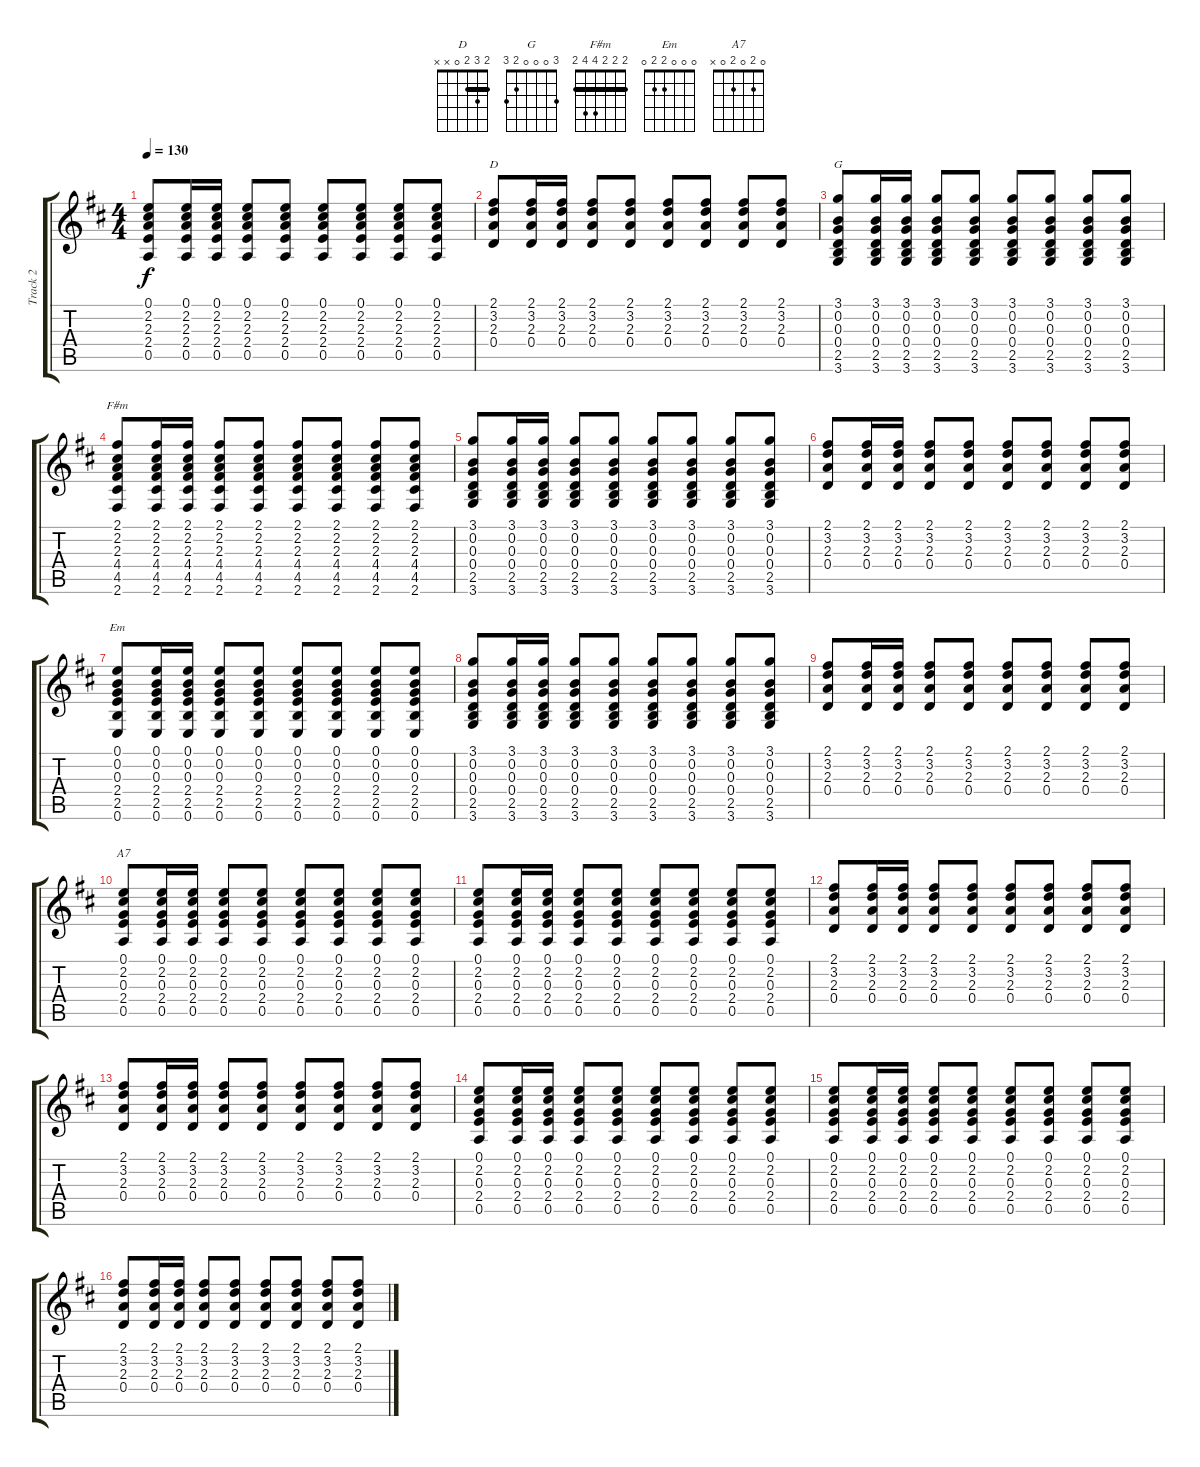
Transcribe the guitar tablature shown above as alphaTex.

\track ("Track 2" "Track 2") {instrument acousticguitarsteel}
\staff {score tabs}
\tuning (E4 B3 G3 D3 A2 E2) {hide}
\chord ("D" 2 3 2 0 x x) {barre 2}
\chord ("G" 3 0 0 0 2 3)
\chord ("F#m" 2 2 2 4 4 2) {barre 2}
\chord ("Em" 0 0 0 2 2 0)
\chord ("A7" 0 2 0 2 0 x)
\ts (4 4)
\tempo 130
\clef g2
\ks d
(0.1 2.2 2.3 2.4 0.5).8{dy f} (0.1 2.2 2.3 2.4 0.5).16 (0.1 2.2 2.3 2.4 0.5).16 (0.1 2.2 2.3 2.4 0.5).8 (0.1 2.2 2.3 2.4 0.5).8 (0.1 2.2 2.3 2.4 0.5).8 (0.1 2.2 2.3 2.4 0.5).8 (0.1 2.2 2.3 2.4 0.5).8 (0.1 2.2 2.3 2.4 0.5).8 |
(2.1 3.2 2.3 0.4).8{ch "D"} (2.1 3.2 2.3 0.4).16 (2.1 3.2 2.3 0.4).16 (2.1 3.2 2.3 0.4).8 (2.1 3.2 2.3 0.4).8 (2.1 3.2 2.3 0.4).8 (2.1 3.2 2.3 0.4).8 (2.1 3.2 2.3 0.4).8 (2.1 3.2 2.3 0.4).8 |
(3.1 0.2 0.3 0.4 2.5 3.6).8{ch "G"} (3.1 0.2 0.3 0.4 2.5 3.6).16 (3.1 0.2 0.3 0.4 2.5 3.6).16 (3.1 0.2 0.3 0.4 2.5 3.6).8 (3.1 0.2 0.3 0.4 2.5 3.6).8 (3.1 0.2 0.3 0.4 2.5 3.6).8 (3.1 0.2 0.3 0.4 2.5 3.6).8 (3.1 0.2 0.3 0.4 2.5 3.6).8 (3.1 0.2 0.3 0.4 2.5 3.6).8 |
(2.1 2.2 2.3 4.4 4.5 2.6).8{ch "F#m"} (2.1 2.2 2.3 4.4 4.5 2.6).16 (2.1 2.2 2.3 4.4 4.5 2.6).16 (2.1 2.2 2.3 4.4 4.5 2.6).8 (2.1 2.2 2.3 4.4 4.5 2.6).8 (2.1 2.2 2.3 4.4 4.5 2.6).8 (2.1 2.2 2.3 4.4 4.5 2.6).8 (2.1 2.2 2.3 4.4 4.5 2.6).8 (2.1 2.2 2.3 4.4 4.5 2.6).8 |
(3.1 0.2 0.3 0.4 2.5 3.6).8 (3.1 0.2 0.3 0.4 2.5 3.6).16 (3.1 0.2 0.3 0.4 2.5 3.6).16 (3.1 0.2 0.3 0.4 2.5 3.6).8 (3.1 0.2 0.3 0.4 2.5 3.6).8 (3.1 0.2 0.3 0.4 2.5 3.6).8 (3.1 0.2 0.3 0.4 2.5 3.6).8 (3.1 0.2 0.3 0.4 2.5 3.6).8 (3.1 0.2 0.3 0.4 2.5 3.6).8 |
(2.1 3.2 2.3 0.4).8 (2.1 3.2 2.3 0.4).16 (2.1 3.2 2.3 0.4).16 (2.1 3.2 2.3 0.4).8 (2.1 3.2 2.3 0.4).8 (2.1 3.2 2.3 0.4).8 (2.1 3.2 2.3 0.4).8 (2.1 3.2 2.3 0.4).8 (2.1 3.2 2.3 0.4).8 |
(0.1 0.2 0.3 2.4 2.5 0.6).8{ch "Em"} (0.1 0.2 0.3 2.4 2.5 0.6).16 (0.1 0.2 0.3 2.4 2.5 0.6).16 (0.1 0.2 0.3 2.4 2.5 0.6).8 (0.1 0.2 0.3 2.4 2.5 0.6).8 (0.1 0.2 0.3 2.4 2.5 0.6).8 (0.1 0.2 0.3 2.4 2.5 0.6).8 (0.1 0.2 0.3 2.4 2.5 0.6).8 (0.1 0.2 0.3 2.4 2.5 0.6).8 |
(3.1 0.2 0.3 0.4 2.5 3.6).8 (3.1 0.2 0.3 0.4 2.5 3.6).16 (3.1 0.2 0.3 0.4 2.5 3.6).16 (3.1 0.2 0.3 0.4 2.5 3.6).8 (3.1 0.2 0.3 0.4 2.5 3.6).8 (3.1 0.2 0.3 0.4 2.5 3.6).8 (3.1 0.2 0.3 0.4 2.5 3.6).8 (3.1 0.2 0.3 0.4 2.5 3.6).8 (3.1 0.2 0.3 0.4 2.5 3.6).8 |
(2.1 3.2 2.3 0.4).8 (2.1 3.2 2.3 0.4).16 (2.1 3.2 2.3 0.4).16 (2.1 3.2 2.3 0.4).8 (2.1 3.2 2.3 0.4).8 (2.1 3.2 2.3 0.4).8 (2.1 3.2 2.3 0.4).8 (2.1 3.2 2.3 0.4).8 (2.1 3.2 2.3 0.4).8 |
(0.1 2.2 0.3 2.4 0.5).8{ch "A7"} (0.1 2.2 0.3 2.4 0.5).16 (0.1 2.2 0.3 2.4 0.5).16 (0.1 2.2 0.3 2.4 0.5).8 (0.1 2.2 0.3 2.4 0.5).8 (0.1 2.2 0.3 2.4 0.5).8 (0.1 2.2 0.3 2.4 0.5).8 (0.1 2.2 0.3 2.4 0.5).8 (0.1 2.2 0.3 2.4 0.5).8 |
(0.1 2.2 0.3 2.4 0.5).8 (0.1 2.2 0.3 2.4 0.5).16 (0.1 2.2 0.3 2.4 0.5).16 (0.1 2.2 0.3 2.4 0.5).8 (0.1 2.2 0.3 2.4 0.5).8 (0.1 2.2 0.3 2.4 0.5).8 (0.1 2.2 0.3 2.4 0.5).8 (0.1 2.2 0.3 2.4 0.5).8 (0.1 2.2 0.3 2.4 0.5).8 |
(2.1 3.2 2.3 0.4).8 (2.1 3.2 2.3 0.4).16 (2.1 3.2 2.3 0.4).16 (2.1 3.2 2.3 0.4).8 (2.1 3.2 2.3 0.4).8 (2.1 3.2 2.3 0.4).8 (2.1 3.2 2.3 0.4).8 (2.1 3.2 2.3 0.4).8 (2.1 3.2 2.3 0.4).8 |
(2.1 3.2 2.3 0.4).8 (2.1 3.2 2.3 0.4).16 (2.1 3.2 2.3 0.4).16 (2.1 3.2 2.3 0.4).8 (2.1 3.2 2.3 0.4).8 (2.1 3.2 2.3 0.4).8 (2.1 3.2 2.3 0.4).8 (2.1 3.2 2.3 0.4).8 (2.1 3.2 2.3 0.4).8 |
(0.1 2.2 0.3 2.4 0.5).8 (0.1 2.2 0.3 2.4 0.5).16 (0.1 2.2 0.3 2.4 0.5).16 (0.1 2.2 0.3 2.4 0.5).8 (0.1 2.2 0.3 2.4 0.5).8 (0.1 2.2 0.3 2.4 0.5).8 (0.1 2.2 0.3 2.4 0.5).8 (0.1 2.2 0.3 2.4 0.5).8 (0.1 2.2 0.3 2.4 0.5).8 |
(0.1 2.2 0.3 2.4 0.5).8 (0.1 2.2 0.3 2.4 0.5).16 (0.1 2.2 0.3 2.4 0.5).16 (0.1 2.2 0.3 2.4 0.5).8 (0.1 2.2 0.3 2.4 0.5).8 (0.1 2.2 0.3 2.4 0.5).8 (0.1 2.2 0.3 2.4 0.5).8 (0.1 2.2 0.3 2.4 0.5).8 (0.1 2.2 0.3 2.4 0.5).8 |
(2.1 3.2 2.3 0.4).8 (2.1 3.2 2.3 0.4).16 (2.1 3.2 2.3 0.4).16 (2.1 3.2 2.3 0.4).8 (2.1 3.2 2.3 0.4).8 (2.1 3.2 2.3 0.4).8 (2.1 3.2 2.3 0.4).8 (2.1 3.2 2.3 0.4).8 (2.1 3.2 2.3 0.4).8
